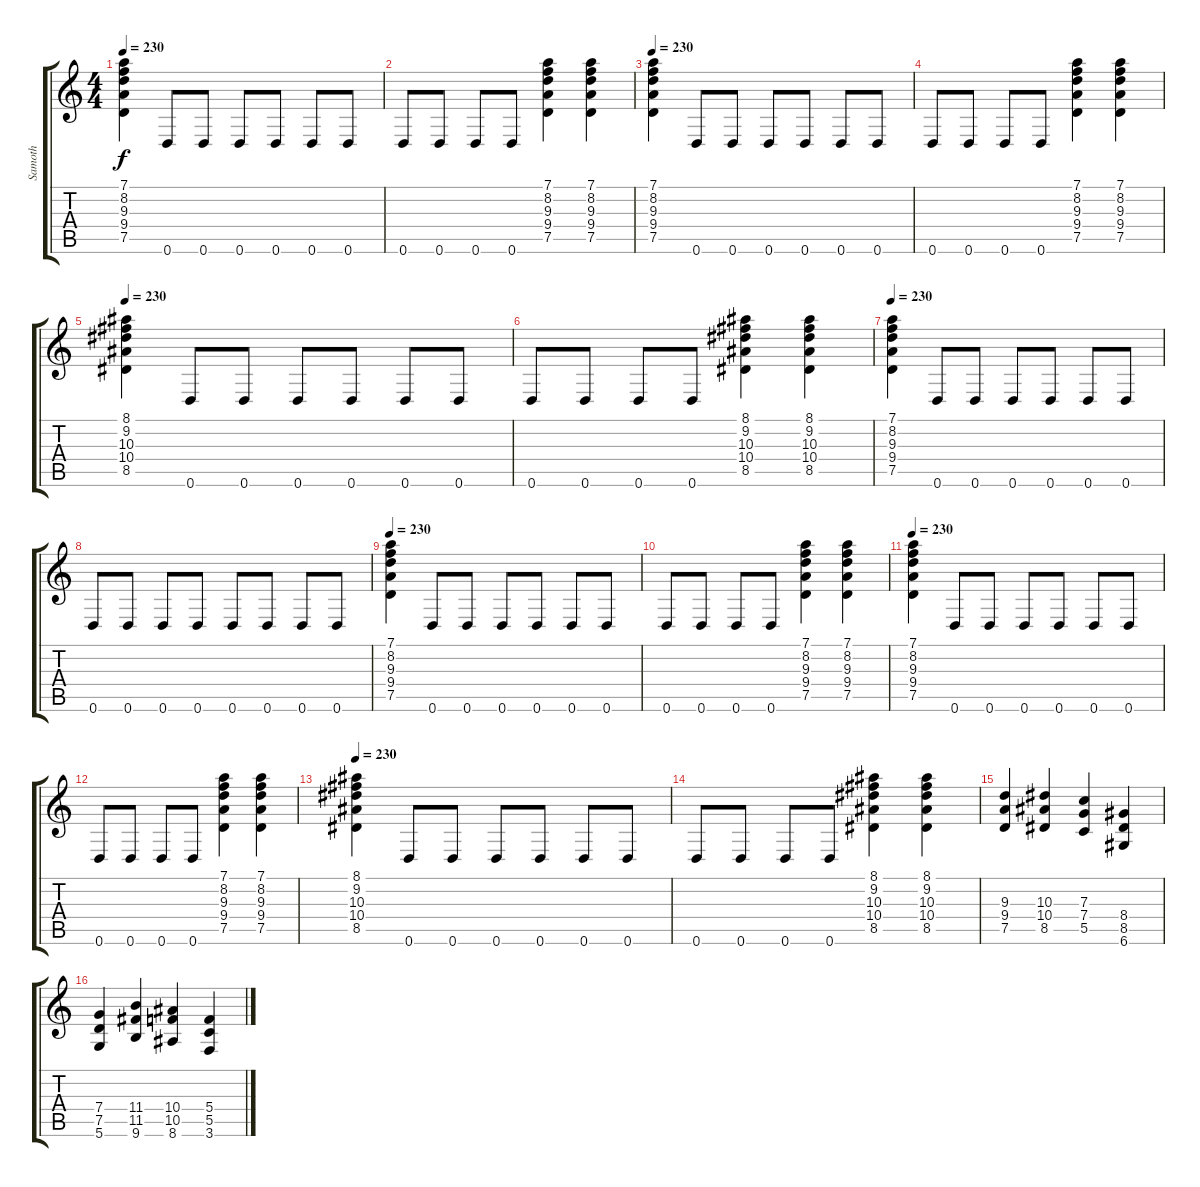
\track ("Samoth" "Samoth") {instrument distortionguitar}
\staff {score tabs}
\tuning (D4 A3 F3 C3 G2 D2) {hide}
\ts (4 4)
\tempo 230
\clef g2
\ks c
(7.1 8.2 9.3 9.4 7.5).4{dy f} 0.6.8 0.6.8 0.6.8 0.6.8 0.6.8 0.6.8 |
0.6.8 0.6.8 0.6.8 0.6.8 (7.1 8.2 9.3 9.4 7.5).4 (7.1 8.2 9.3 9.4 7.5).4 |
\tempo 230
(7.1 8.2 9.3 9.4 7.5).4 0.6.8 0.6.8 0.6.8 0.6.8 0.6.8 0.6.8 |
0.6.8 0.6.8 0.6.8 0.6.8 (7.1 8.2 9.3 9.4 7.5).4 (7.1 8.2 9.3 9.4 7.5).4 |
\tempo 230
(8.1 9.2 10.3 10.4 8.5).4 0.6.8 0.6.8 0.6.8 0.6.8 0.6.8 0.6.8 |
0.6.8 0.6.8 0.6.8 0.6.8 (8.1 9.2 10.3 10.4 8.5).4 (8.1 9.2 10.3 10.4 8.5).4 |
\tempo 230
(7.1 8.2 9.3 9.4 7.5).4 0.6.8 0.6.8 0.6.8 0.6.8 0.6.8 0.6.8 |
0.6.8 0.6.8 0.6.8 0.6.8 0.6.8 0.6.8 0.6.8 0.6.8 |
\tempo 230
(7.1 8.2 9.3 9.4 7.5).4 0.6.8 0.6.8 0.6.8 0.6.8 0.6.8 0.6.8 |
0.6.8 0.6.8 0.6.8 0.6.8 (7.1 8.2 9.3 9.4 7.5).4 (7.1 8.2 9.3 9.4 7.5).4 |
\tempo 230
(7.1 8.2 9.3 9.4 7.5).4 0.6.8 0.6.8 0.6.8 0.6.8 0.6.8 0.6.8 |
0.6.8 0.6.8 0.6.8 0.6.8 (7.1 8.2 9.3 9.4 7.5).4 (7.1 8.2 9.3 9.4 7.5).4 |
\tempo 230
(8.1 9.2 10.3 10.4 8.5).4 0.6.8 0.6.8 0.6.8 0.6.8 0.6.8 0.6.8 |
0.6.8 0.6.8 0.6.8 0.6.8 (8.1 9.2 10.3 10.4 8.5).4 (8.1 9.2 10.3 10.4 8.5).4 |
(9.3 9.4 7.5).4 (10.3 10.4 8.5).4 (7.3 7.4 5.5).4 (8.4 8.5 6.6).4 |
(7.4 7.5 5.6).4 (11.4 11.5 9.6).4 (10.4 10.5 8.6).4 (5.4 5.5 3.6).4
